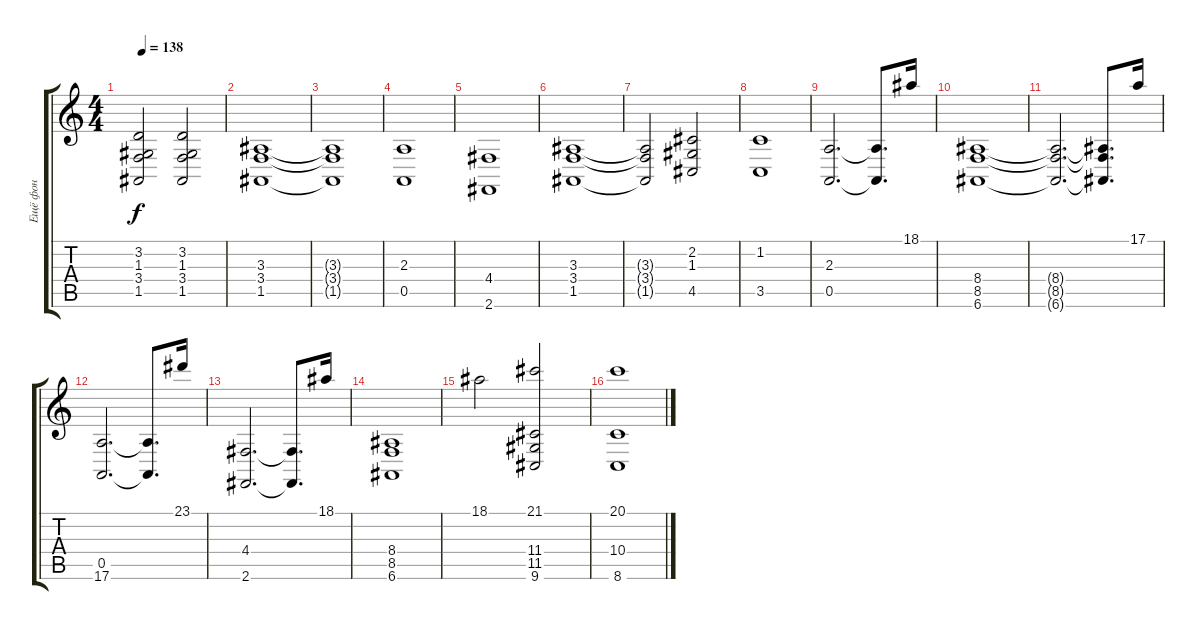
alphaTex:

\track ("Ещё фон" "Ещё фон") {instrument stringensemble1}
\staff {score tabs}
\tuning (E4 B3 G3 D3 A2 E2) {hide}
\ts (4 4)
\tempo 138
\clef g2
\ks c
(3.2 1.3 3.4 1.5).2{dy f} (3.2 1.3 3.4 1.5).2 |
(3.3 3.4 1.5).1 |
(3.3{t} 3.4{t} 1.5{t}).1 |
(2.3 0.5).1 |
(4.4 2.6).1 |
(3.3 3.4 1.5).1 |
(3.3{t} 3.4{t} 1.5{t}).2 (2.2 1.3 4.5).2 |
(1.2 3.5).1 |
(2.3 0.5).2{d} (2.3{t} 0.5{t}).8{d} 18.1.16 |
(8.4 8.5 6.6).1 |
(8.4{t} 8.5{t} 6.6{t}).2{d} (8.4{t} 8.5{t} 6.6{t}).8{d} 17.1.16 |
(0.5 17.6).2{d} (0.5{t} 17.6{t}).8{d} 23.1.16 |
(4.4 2.6).2{d} (4.4{t} 2.6{t}).8{d} 18.1.16 |
(8.4 8.5 6.6).1 |
18.1.2 (21.1 11.4 11.5 9.6).2 |
(20.1 10.4 8.6).1
